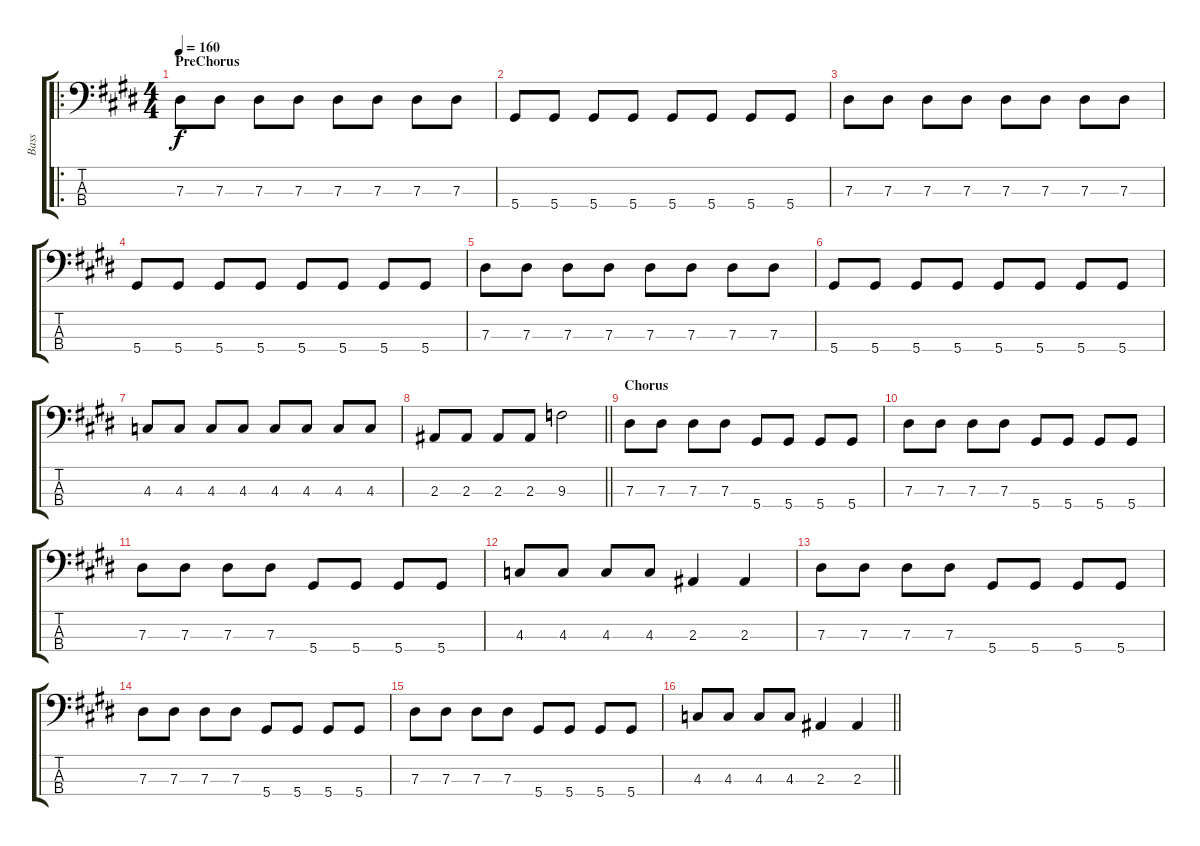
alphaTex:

\track ("Bass" "Bass") {instrument electricbasspick}
\staff {score tabs}
\tuning (Gb2 Db2 Ab1 Eb1) {hide}
\ro
\ts (4 4)
\section ("" "PreChorus")
\tempo 160
\clef f4
\ks e
7.3.8{dy f} 7.3.8 7.3.8 7.3.8 7.3.8 7.3.8 7.3.8 7.3.8 |
5.4.8 5.4.8 5.4.8 5.4.8 5.4.8 5.4.8 5.4.8 5.4.8 |
7.3.8 7.3.8 7.3.8 7.3.8 7.3.8 7.3.8 7.3.8 7.3.8 |
5.4.8 5.4.8 5.4.8 5.4.8 5.4.8 5.4.8 5.4.8 5.4.8 |
7.3.8 7.3.8 7.3.8 7.3.8 7.3.8 7.3.8 7.3.8 7.3.8 |
5.4.8 5.4.8 5.4.8 5.4.8 5.4.8 5.4.8 5.4.8 5.4.8 |
4.3.8 4.3.8 4.3.8 4.3.8 4.3.8 4.3.8 4.3.8 4.3.8 |
\barLineRight lightlight
2.3.8 2.3.8 2.3.8 2.3.8 9.3.2 |
\section ("" "Chorus")
7.3.8 7.3.8 7.3.8 7.3.8 5.4.8 5.4.8 5.4.8 5.4.8 |
7.3.8 7.3.8 7.3.8 7.3.8 5.4.8 5.4.8 5.4.8 5.4.8 |
7.3.8 7.3.8 7.3.8 7.3.8 5.4.8 5.4.8 5.4.8 5.4.8 |
4.3.8 4.3.8 4.3.8 4.3.8 2.3.4 2.3.4 |
7.3.8 7.3.8 7.3.8 7.3.8 5.4.8 5.4.8 5.4.8 5.4.8 |
7.3.8 7.3.8 7.3.8 7.3.8 5.4.8 5.4.8 5.4.8 5.4.8 |
7.3.8 7.3.8 7.3.8 7.3.8 5.4.8 5.4.8 5.4.8 5.4.8 |
\barLineRight lightlight
4.3.8 4.3.8 4.3.8 4.3.8 2.3.4 2.3.4
